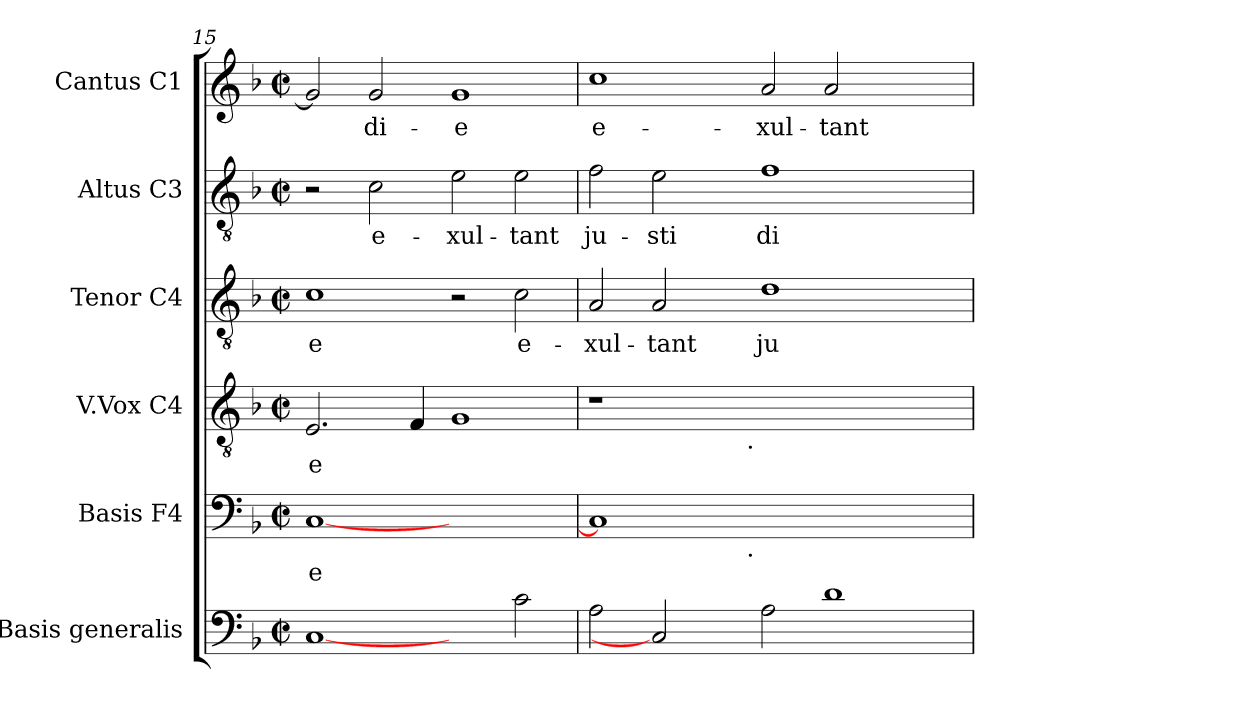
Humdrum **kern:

**kern	**kern	**text	**kern	**text	**kern	**text	**kern	**text	**kern	**text
*part6	*part5	*part5	*part4	*part4	*part3	*part3	*part2	*part2	*part1	*part1
*staff6	*staff5	*staff5	*staff4	*staff4	*staff3	*staff3	*staff2	*staff2	*staff1	*staff1
*I"Basis  generalis	*I"Basis  F4	*	*I"V.Vox  C4	*	*I"Tenor  C4	*	*I"Altus  C3	*	*I"Cantus  C1	*
*	*I'B	*	*	*	*I'T	*	*I'A	*	*I'C	*
!!LO:PB:g=z
*clefF4	*clefF4	*	*clefGv2	*	*clefGv2	*	*clefGv2	*	*clefG2	*
*k[b-]	*k[b-]	*	*k[b-]	*	*k[b-]	*	*k[b-]	*	*k[b-]	*
*F:	*F:	*	*F:	*	*F:	*	*F:	*	*F:	*
*M2/2	*M2/2	*	*M2/2	*	*M2/2	*	*M2/2	*	*M2/2	*
*met(c|)	*met(c|)	*	*met(c|)	*	*met(c|)	*	*met(c|)	*	*met(c|)	*
=15	=15	=15	=15	=15	=15	=15	=15	=15	=15	=15
!	!	!LO:LY:b:cj	!	!LO:LY:b:cj	!	!LO:LY:b:cj	!	!	!	!LO:LY:b:cj
[1C	[1C	-e	2.E/	-e	1c	-e	2r	.	2g/]	--
!	!	!	!	!	!	!	!	!LO:LY:b:cj	!	!LO:LY:b:cj
.	.	.	.	.	.	.	2c\	e-	2g/	-di-
!	!	!	!	!LO:LY:b:cj	!	!	!	!	!	!
.	.	.	4F/	.	.	.	.	.	.	.
!	!	!	!	!LO:LY:b:cj	!	!	!	!LO:LY:b:cj	!	!LO:LY:b:cj
2ryy	1ryy	.	1G	.	2r	.	2e\	-xul-	1g	-e
!	!	!	!	!	!	!LO:LY:b:cj	!	!LO:LY:b:cj	!	!
2c\	.	.	.	.	2c\	e-	2e\	-tant	.	.
=16	=16	=16	=16	=16	=16	=16	=16	=16	=16	=16
!	!	!	!	!	!	!LO:LY:b:cj	!	!LO:LY:b:cj	!	!LO:LY:b:cj
*	*^	*	*^	*	*	*	*	*	*	*
2A\	1C]	2ryy	.	1r	2ryy	.	2A/	-xul-	2f\	ju-	1cc	e-
!	!	!	!	!	!	!	!	!LO:LY:b:cj	!	!LO:LY:b:cj	!	!
2C]	.	4ryy	.	.	4ryy	.	2A/	-tant	2e\	-sti	.	.
.	.	8ryy	.	.	8ryy	.	.	.	.	.	.	.
.	.	16ryy	.	.	16ryy	.	.	.	.	.	.	.
.	.	64ryy	.	.	64ryy	.	.	.	.	.	.	.
!	!	!	!	!	!LO:TX:b:t=.	!	!	!	!	!	!	!
!	!	!LO:TX:b:t=.	!	!	!	!	!	!	!	!	!	!
.	.	1ryy	.	.	1ryy	.	.	.	.	.	.	.
!	!	!	!	!	!	!	!	!LO:LY:b:cj	!	!LO:LY:b:cj	!	!LO:LY:b:cj
2A\	1.ryy	.	.	1.ryy	.	.	1d	ju-	1f	di-	2a/	-xul-
!	!	!	!	!	!	!	!	!	!	!	!	!LO:LY:b:cj
1d	.	.	.	.	.	.	.	.	.	.	2a/	-tant
.	.	2ryy	.	.	2ryy	.	.	.	.	.	.	.
.	.	.	.	.	.	.	2ryy	.	2ryy	.	2ryy	.
.	.	32.ryy	.	.	32.ryy	.	.	.	.	.	.	.
*	*v	*v	*	*	*	*	*	*	*	*	*	*
*	*	*	*v	*v	*	*	*	*	*	*	*
=	=	=	=	=	=	=	=	=	=	=
*-	*-	*-	*-	*-	*-	*-	*-	*-	*-	*-
